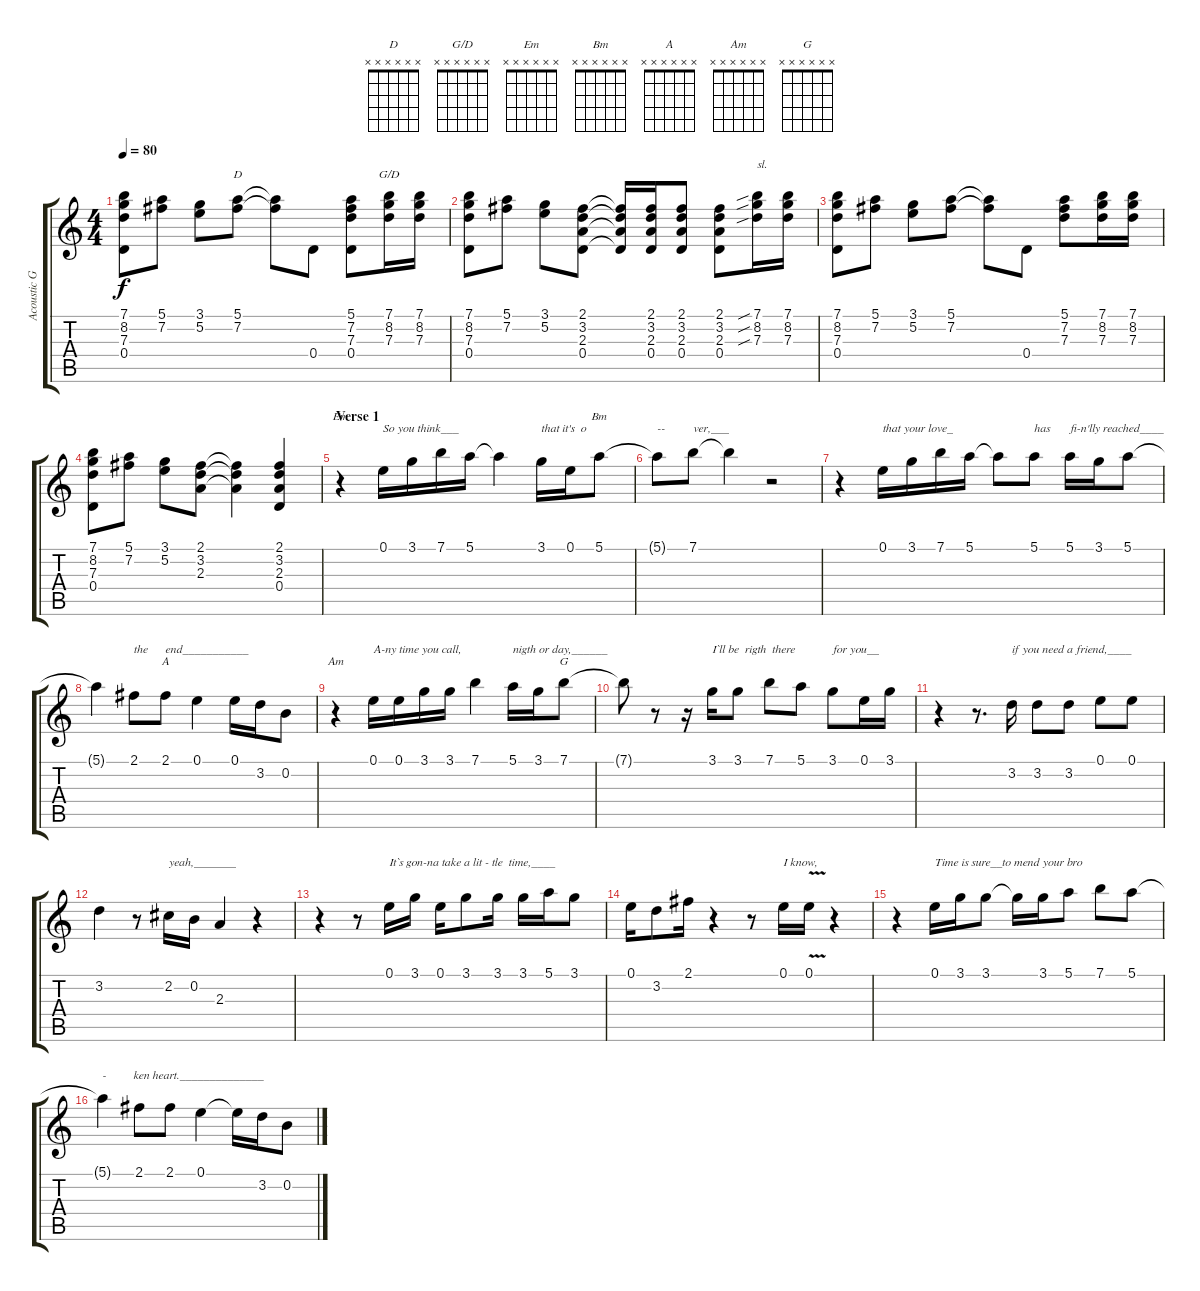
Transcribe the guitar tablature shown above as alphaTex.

\track ("Acoustic Guitar 1" "Acoustic G") {instrument acousticguitarsteel}
\staff {score tabs}
\tuning (E4 B3 G3 D3 A2 E2) {hide}
\chord ("D" x x x x x x) {firstfret 0}
\chord ("G/D" x x x x x x) {firstfret 0}
\chord ("Em" x x x x x x) {firstfret 0}
\chord ("Bm" x x x x x x) {firstfret 0}
\chord ("A" x x x x x x) {firstfret 0}
\chord ("Am" x x x x x x) {firstfret 0}
\chord ("G" x x x x x x) {firstfret 0}
\ts (4 4)
\tempo 80
\clef g2
\ks c
(7.1 8.2 7.3 0.4).8{dy f} (5.1 7.2).8 (3.1 5.2).8 (5.1 7.2).8{ch "D"} (5.1{t} 7.2{t}).8 0.4.8 (5.1 7.2 7.3 0.4).8 (7.1 8.2 7.3).16{ch "G/D"} (7.1 8.2 7.3).16 |
(7.1 8.2 7.3 0.4).8 (5.1 7.2).8 (3.1 5.2).8 (2.1 3.2 2.3 0.4).8 (2.1{t} 3.2{t} 2.3{t} 0.4{t}).16 (2.1 3.2 2.3 0.4).16 (2.1 3.2 2.3 0.4).8 (2.1 3.2 2.3 0.4).8 (7.1{sib} 8.2{sib} 7.3{sib}).16{txt "sl."} (7.1 8.2 7.3).16 |
(7.1 8.2 7.3 0.4).8 (5.1 7.2).8 (3.1 5.2).8 (5.1 7.2).8 (5.1{t} 7.2{t}).8 0.4.8 (5.1 7.2 7.3).8 (7.1 8.2 7.3).16 (7.1 8.2 7.3).16 |
(7.1 8.2 7.3 0.4).8 (5.1 7.2).8 (3.1 5.2).8 (2.1 3.2 2.3).8 (2.1{t} 3.2{t} 2.3{t}).4 (2.1 3.2 2.3 0.4).4 |
\section ("" "Verse 1")
r.4{ch "Em"} 0.1.16{txt "So you think___"} 3.1.16 7.1.16 5.1.16 5.1{t}.4 3.1.16{txt "that it's  o"} 0.1.16 5.1.8{ch "Bm"} |
5.1{t}.8{txt "--"} 7.1.8{txt "ver,___"} 7.1{t}.4 r.2 |
r.4 0.1.16{txt "that your love_"} 3.1.16 7.1.16 5.1.16 5.1{t}.8 5.1.8{txt "has"} 5.1.16{txt "fi-n'lly reached____"} 3.1.16 5.1.8 |
5.1{t}.4 2.1.8{txt "the"} 2.1.8{ch "A" txt "end___________"} 0.1.4 0.1.16 3.2.16 0.2.8 |
r.4{ch "Am"} 0.1.16{txt "A-ny time you call,"} 0.1.16 3.1.16 3.1.16 7.1.4 5.1.16{txt "nigth or day,______"} 3.1.16 7.1.8{ch "G"} |
7.1{t}.8 r.8 r.16 3.1.16{txt "I`ll be  rigth  there"} 3.1.8 7.1.8 5.1.8 3.1.8{txt "for you__"} 0.1.16 3.1.16 |
r.4 r.8{d} 3.2.16{txt "if you need a friend,____"} 3.2.8 3.2.8 0.1.8 0.1.8 |
3.2.4 r.8 2.2.16{txt "yeah,_______"} 0.2.16 2.3.4 r.4 |
r.4 r.8 0.1.16{txt "It`s gon-na take a lit - tle  time,____"} 3.1.16 0.1.16 3.1.8 3.1.16 3.1.16 5.1.16 3.1.8 |
0.1.16 3.2.8 2.1.16 r.4 r.8 0.1.16{txt "I know,"} 0.1{v}.16 r.4 |
r.4 0.1.16{txt "Time is sure__to mend your bro"} 3.1.16 3.1.8 3.1{t}.16 3.1.16 5.1.8 7.1.8 5.1.8 |
5.1{t}.4{txt "-         ken heart.______________"} 2.1.8 2.1.8 0.1.4 0.1{t}.16 3.2.16 0.2.8
